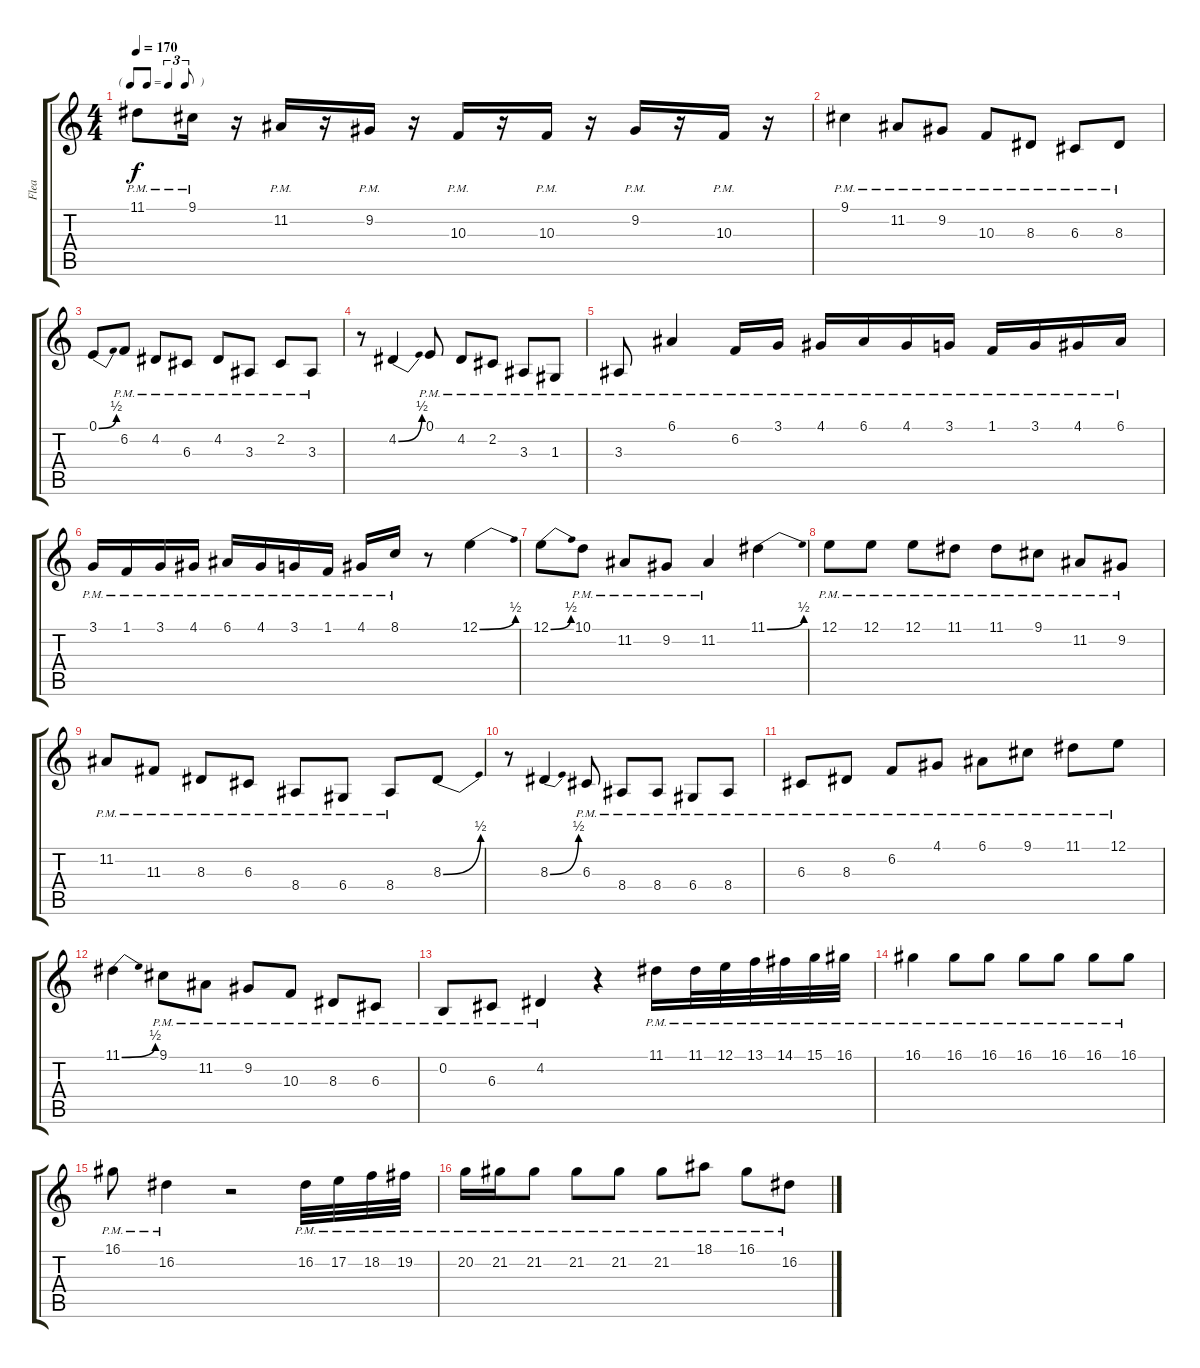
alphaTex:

\track ("Flea" "Flea") {instrument trumpet}
\staff {score tabs}
\tuning (E4 B3 G3 D3 A2 E2) {hide}
\ts (4 4)
\tf triplet8th
\tempo 170
\clef g2
\ks c
11.1{pm}.8{dy f} 9.1{pm}.16 r.16 11.2{pm}.16 r.16 9.2{pm}.16 r.16 10.3{pm}.16 r.16 10.3{pm}.16 r.16 9.2{pm}.16 r.16 10.3{pm}.16 r.16 |
9.1{pm}.4 11.2{pm}.8 9.2{pm}.8 10.3{pm}.8 8.3{pm}.8 6.3{pm}.8 8.3{pm}.8 |
0.1{be (bend 0 0 60 2)}.8 6.2{pm}.8 4.2{pm}.8 6.3{pm}.8 4.2{pm}.8 3.3{pm}.8 2.2{pm}.8 3.3{pm}.8 |
r.8 4.2{be (bend 0 0 60 2)}.4 0.1{pm}.8 4.2{pm}.8 2.2{pm}.8 3.3{pm}.8 1.3{pm}.8 |
3.3{pm}.8 6.1{pm}.4 6.2{pm}.16 3.1{pm}.16 4.1{pm}.16 6.1{pm}.16 4.1{pm}.16 3.1{pm}.16 1.1{pm}.16 3.1{pm}.16 4.1{pm}.16 6.1{pm}.16 |
3.1{pm}.16 1.1{pm}.16 3.1{pm}.16 4.1{pm}.16 6.1{pm}.16 4.1{pm}.16 3.1{pm}.16 1.1{pm}.16 4.1{pm}.16 8.1{pm}.16 r.8 12.1{be (bend 0 0 60 2)}.4 |
12.1{be (bend 0 0 60 2)}.8 10.1{pm}.8 11.2{pm}.8 9.2{pm}.8 11.2{pm}.4 11.1{be (bend 0 0 60 2)}.4 |
12.1{pm}.8 12.1{pm}.8 12.1{pm}.8 11.1{pm}.8 11.1{pm}.8 9.1{pm}.8 11.2{pm}.8 9.2{pm}.8 |
11.2{pm}.8 11.3{pm}.8 8.3{pm}.8 6.3{pm}.8 8.4{pm}.8 6.4{pm}.8 8.4{pm}.8 8.3{be (bend 0 0 60 2)}.8 |
r.8 8.3{be (bend 0 0 60 2)}.4 6.3{pm}.8 8.4{pm}.8 8.4{pm}.8 6.4{pm}.8 8.4{pm}.8 |
6.3{pm}.8 8.3{pm}.8 6.2{pm}.8 4.1{pm}.8 6.1{pm}.8 9.1{pm}.8 11.1{pm}.8 12.1{pm}.8 |
11.1{be (bend 0 0 60 2)}.4 9.1{pm}.8 11.2{pm}.8 9.2{pm}.8 10.3{pm}.8 8.3{pm}.8 6.3{pm}.8 |
0.2{pm}.8 6.3{pm}.8 4.2{pm}.4 r.4 11.1{pm}.16 11.1{pm}.32 12.1{pm}.32 13.1{pm}.32 14.1{pm}.32 15.1{pm}.32 16.1{pm}.32 |
16.1{pm}.4 16.1{pm}.8 16.1{pm}.8 16.1{pm}.8 16.1{pm}.8 16.1{pm}.8 16.1{pm}.8 |
16.1{pm}.8 16.2{pm}.4 r.2 16.2{pm}.32 17.2{pm}.32 18.2{pm}.32 19.2{pm}.32 |
20.2{pm}.16 21.2{pm}.16 21.2{pm}.8 21.2{pm}.8 21.2{pm}.8 21.2{pm}.8 18.1{pm}.8 16.1{pm}.8 16.2{pm}.8
